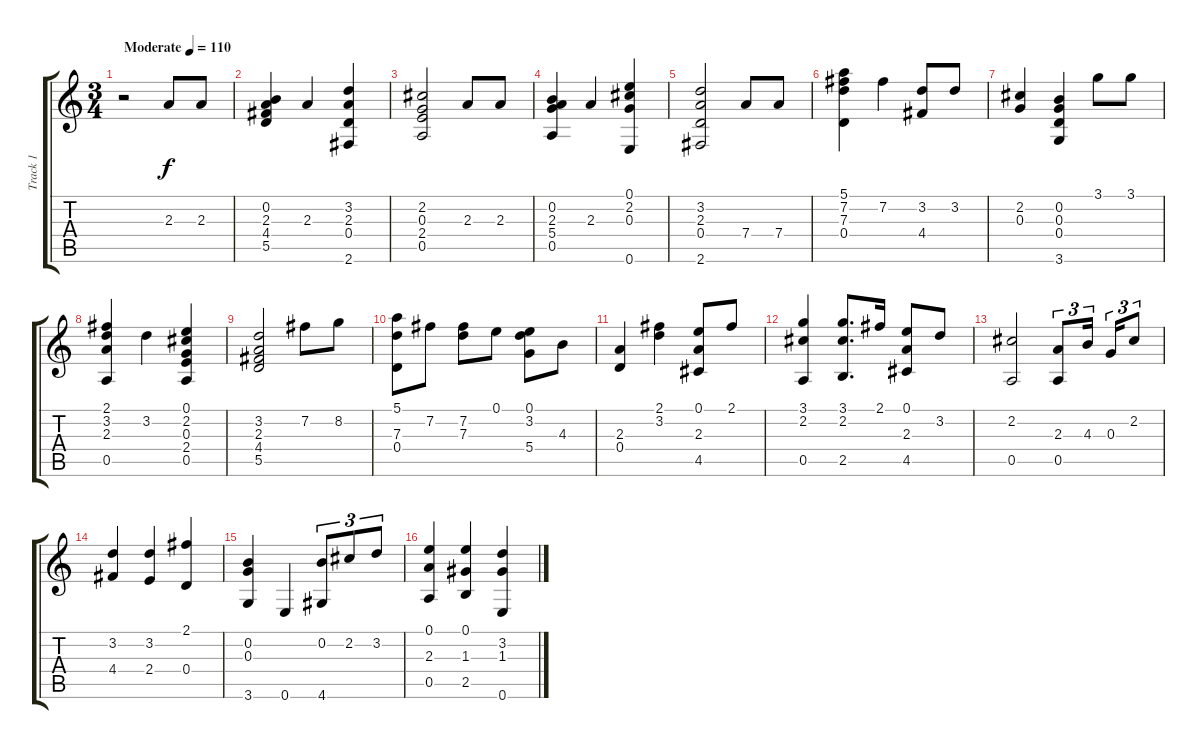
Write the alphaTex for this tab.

\track ("Track 1" "Track 1") {instrument acousticguitarnylon}
\staff {score tabs}
\tuning (E4 B3 G3 D3 A2 E2) {hide}
\ts (3 4)
\tempo (110 "Moderate")
\clef g2
\ks c
r.2{dy f instrument acousticguitarnylon} 2.3.8 2.3.8 |
(0.2 2.3 4.4 5.5).4 2.3.4 (3.2 2.3 0.4 2.6).4 |
(2.2 0.3 2.4 0.5).2 2.3.8 2.3.8 |
(0.2 2.3 5.4 0.5).4 2.3.4 (0.1 2.2 0.3 0.6).4 |
(3.2 2.3 0.4 2.6).2 7.4.8 7.4.8 |
(5.1 7.2 7.3 0.4).4 7.2.4 (3.2 4.4).8 3.2.8 |
(2.2 0.3).4 (0.2 0.3 0.4 3.6).4 3.1.8 3.1.8 |
(2.1 3.2 2.3 0.5).4 3.2.4 (0.1 2.2 0.3 2.4 0.5).4 |
(3.2 2.3 4.4 5.5).2 7.2.8 8.2.8 |
(5.1 7.3 0.4).8 7.2.8 (7.2 7.3).8 0.1.8 (0.1 3.2 5.4).8 4.3.8 |
(2.3 0.4).4 (2.1 3.2).4 (0.1 2.3 4.5).8 2.1.8 |
(3.1 2.2 0.5).4 (3.1 2.2 2.5).8{d} 2.1.16 (0.1 2.3 4.5).8 3.2.8 |
(2.2 0.5).2 (2.3 0.5).8{tu (3 2)} 4.3.16{tu (3 2) beam splitsecondary} 0.3.16{tu (3 2)} 2.2.8{tu (3 2)} |
(3.2 4.4).4 (3.2 2.4).4 (2.1 0.4).4 |
(0.2 0.3 3.6).4 0.6.4 (0.2 4.6).8{tu (3 2)} 2.2.8{tu (3 2)} 3.2.8{tu (3 2)} |
(0.1 2.3 0.5).4 (0.1 1.3 2.5).4 (3.2 1.3 0.6).4
